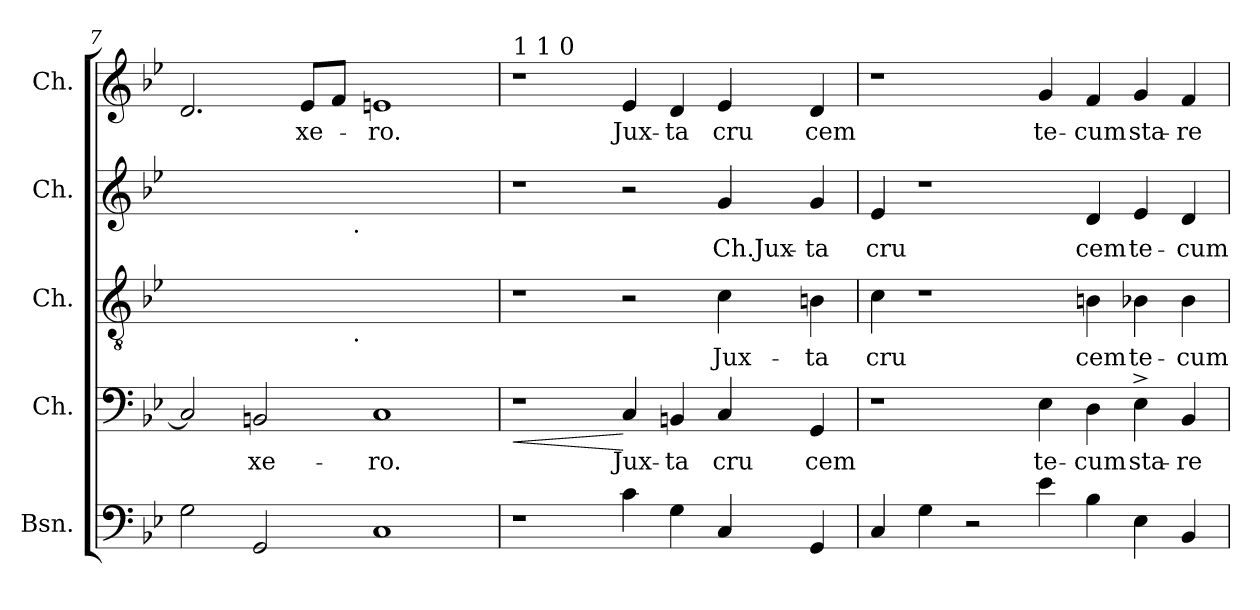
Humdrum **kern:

**kern	**kern	**text	**dynam	**kern	**text	**kern	**text	**kern	**text
*part5	*part4	*part4	*part4	*part3	*part3	*part2	*part2	*part1	*part1
*staff5	*staff4	*staff4	*staff4	*staff3	*staff3	*staff2	*staff2	*staff1	*staff1
*I"Bsn.	*I"Ch.	*	*	*I"Ch.	*	*I"Ch.	*	*I"Ch.	*
*I'Bsn.	*I'Ch	*	*	*I'Ch	*	*I'Ch	*	*I'Ch	*
*clefF4	*clefF4	*	*	*clefGv2	*	*clefG2	*	*clefG2	*
*k[b-e-]	*k[b-e-]	*	*	*k[b-e-]	*	*k[b-e-]	*	*k[b-e-]	*
*B-:	*B-:	*	*	*B-:	*	*B-:	*	*B-:	*
=7	=7	=7	=7	=7	=7	=7	=7	=7	=7
2G\	2C/]	.	.	2...ryy	.	2...ryy	.	2.d/	.
!	!	!LO:LY:b:cj	!	!	!	!	!	!	!
2GG/	2BBn/	-xe-	.	.	.	.	.	.	.
!	!	!	!	!	!	!	!	!	!LO:LY:b:cj
.	.	.	.	.	.	.	.	8e-/L	-xe-
.	.	.	.	.	.	.	.	8f/J	.
!	!	!	!	!	!	!LO:TX:b:t=.	!	!	!
!	!	!	!	!LO:TX:b:t=.	!	!	!	!	!
.	.	.	.	1ryy	.	1ryy	.	.	.
!	!	!LO:LY:b:cj	!	!	!	!	!	!	!LO:LY:b:cj
1C	1C	-ro.	.	.	.	.	.	1en	-ro.
.	.	.	.	16ryy	.	16ryy	.	.	.
!!LO:LB:g=z
=8	=8	=8	=8	=8	=8	=8	=8	=8	=8
!	!	!	!	!	!	!	!	!LO:TX:a:t=1 1 0	!
!	!	!	!LO:HP:b	!	!	!	!	!	!
1r	1r	.	<	1r	.	1r	.	1r	.
!	!	!LO:LY:b:cj	!	!	!	!	!	!	!LO:LY:b:cj
4c\	4C/	Jux-	[	2r	.	2r	.	4e-/	Jux-
!	!	!LO:LY:b:cj	!	!	!	!	!	!	!LO:LY:b:cj
4G\	4BBn/	-ta	.	.	.	.	.	4d/	-ta
!	!	!LO:LY:b:cj	!	!	!LO:LY:b:cj	!	!LO:LY:b:rj	!	!LO:LY:b:cj
4C/	4C/	cru	.	4c\	Jux-	4g/	Ch.Jux-	4e-/	cru
!	!	!LO:LY:b:cj	!	!	!LO:LY:b:cj	!	!LO:LY:b:cj	!	!LO:LY:b:cj
4GG/	4GG/	cem	.	4Bn\	-ta	4g/	-ta	4d/	cem
=9	=9	=9	=9	=9	=9	=9	=9	=9	=9
!	!	!	!	!	!LO:LY:b:cj	!	!LO:LY:b:cj	!	!
4C/	1r	.	.	4c\	cru	4e-/	cru	1r	.
4G\	.	.	.	1r	.	1r	.	.	.
2r	.	.	.	.	.	.	.	.	.
!	!	!LO:LY:b:cj	!	!	!	!	!	!	!LO:LY:b:cj
4e-\	4E-\	te-	.	.	.	.	.	4g/	te-
!	!	!LO:LY:b:cj	!	!	!LO:LY:b:cj	!	!LO:LY:b:cj	!	!LO:LY:b:cj
4B-\	4D\	-cum	.	4Bn\	cem	4d/	cem	4f/	-cum
!	!	!LO:LY:b:cj	!	!	!LO:LY:b:cj	!	!LO:LY:b:cj	!	!LO:LY:b:cj
4E-\	4E-^<\	sta-	.	4B-X\	te-	4e-/	te-	4g/	sta-
!	!	!LO:LY:b:cj	!	!	!LO:LY:b:cj	!	!LO:LY:b:cj	!	!LO:LY:b:cj
4BB-/	4BB-/	-re	.	4B-\	-cum	4d/	-cum	4f/	-re
=	=	=	=	=	=	=	=	=	=
*-	*-	*-	*-	*-	*-	*-	*-	*-	*-
